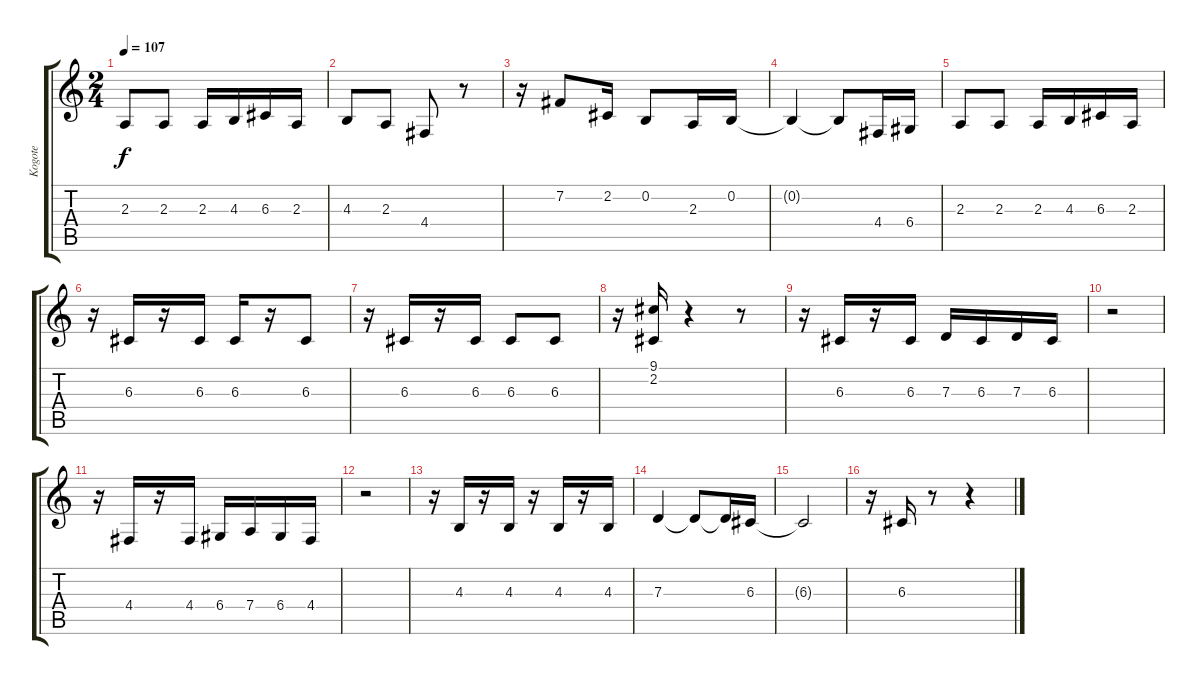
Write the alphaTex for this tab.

\track ("Kogote" "Kogote") {instrument trumpet}
\staff {score tabs}
\tuning (E4 B3 G3 D3 A2 E2) {hide}
\ts (2 4)
\tempo 107
\clef g2
\ks c
2.3.8{dy f} 2.3.8 2.3.16 4.3.16 6.3.16 2.3.16 |
4.3.8 2.3.8 4.4.8 r.8 |
r.16 7.2.8 2.2.16 0.2.8 2.3.16 0.2.16 |
0.2{t}.4 0.2{t}.8 4.4.16 6.4.16 |
2.3.8 2.3.8 2.3.16 4.3.16 6.3.16 2.3.16 |
r.16 6.3.16 r.16 6.3.16 6.3.16 r.16 6.3.8 |
r.16 6.3.16 r.16 6.3.16 6.3.8 6.3.8 |
r.16 (9.1 2.2).16 r.4 r.8 |
r.16 6.3.16 r.16 6.3.16 7.3.16 6.3.16 7.3.16 6.3.16 |
r.2 |
r.16 4.4.16 r.16 4.4.16 6.4.16 7.4.16 6.4.16 4.4.16 |
r.2 |
r.16 4.3.16 r.16 4.3.16 r.16 4.3.16 r.16 4.3.16 |
7.3.4 7.3{t}.8 7.3{t}.16 6.3.16 |
6.3{t}.2 |
r.16 6.3.16 r.8 r.4
